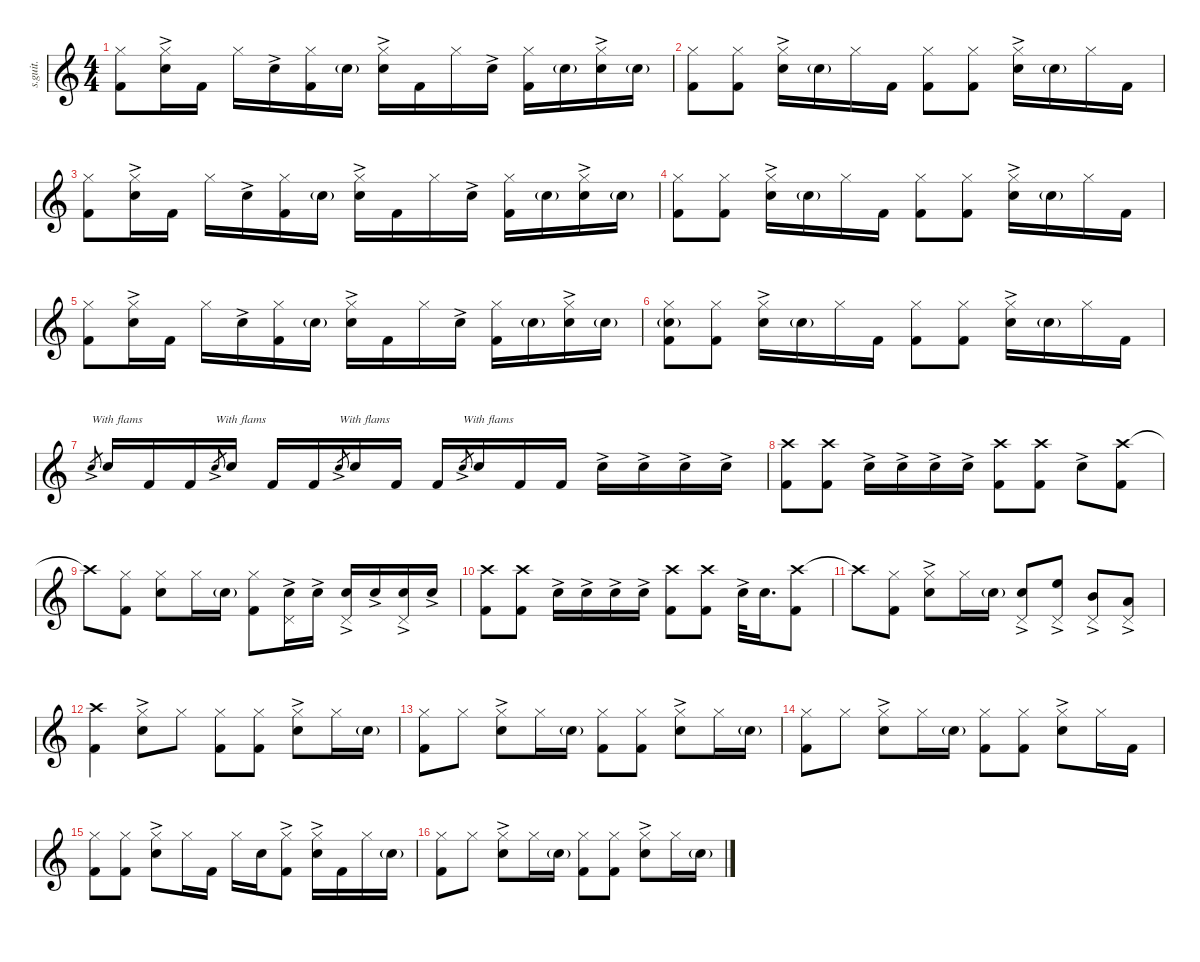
\defaultSystemsLayout 4
\hideDynamics
\bracketExtendMode nobrackets
\track ("John Bonham - Drums" "s.guit.") {instrument percussion}
\staff {score}
\articulation defaults
\ts (4 4)
\tempo (102 hide)
\clef g2
\ks c
("Hi-Hat (closed)" "Kick (hit) 2").8{lyrics (0 "") lyrics (1 "") lyrics (2 "") lyrics (3 "") lyrics (4 "") dy f} ("Hi-Hat (closed)" "Snare (hit) 2"{ac}).16{lyrics (0 "") lyrics (1 "") lyrics (2 "") lyrics (3 "") lyrics (4 "")} "Kick (hit) 2".16{lyrics (0 "") lyrics (1 "") lyrics (2 "") lyrics (3 "") lyrics (4 "")} "Hi-Hat (closed)".16{lyrics (0 "") lyrics (1 "") lyrics (2 "") lyrics (3 "") lyrics (4 "")} "Snare (hit) 2"{ac}.16{lyrics (0 "") lyrics (1 "") lyrics (2 "") lyrics (3 "") lyrics (4 "")} ("Hi-Hat (closed)" "Kick (hit) 2").16{lyrics (0 "") lyrics (1 "") lyrics (2 "") lyrics (3 "") lyrics (4 "")} "Snare (hit) 2"{g}.16{lyrics (0 "") lyrics (1 "") lyrics (2 "") lyrics (3 "") lyrics (4 "") dy mp} ("Hi-Hat (closed)" "Snare (hit) 2"{ac}).16{lyrics (0 "") lyrics (1 "") lyrics (2 "") lyrics (3 "") lyrics (4 "") dy f} "Kick (hit) 2".16{lyrics (0 "") lyrics (1 "") lyrics (2 "") lyrics (3 "") lyrics (4 "")} "Hi-Hat (closed)".16{lyrics (0 "") lyrics (1 "") lyrics (2 "") lyrics (3 "") lyrics (4 "")} "Snare (hit) 2"{ac}.16{lyrics (0 "") lyrics (1 "") lyrics (2 "") lyrics (3 "") lyrics (4 "")} ("Hi-Hat (closed)" "Kick (hit) 2").16{lyrics (0 "") lyrics (1 "") lyrics (2 "") lyrics (3 "") lyrics (4 "")} "Snare (hit) 2"{g}.16{lyrics (0 "") lyrics (1 "") lyrics (2 "") lyrics (3 "") lyrics (4 "") dy mp} ("Hi-Hat (closed)" "Snare (hit) 2"{ac}).16{lyrics (0 "") lyrics (1 "") lyrics (2 "") lyrics (3 "") lyrics (4 "") dy f} "Snare (hit) 2"{g}.16{lyrics (0 "") lyrics (1 "") lyrics (2 "") lyrics (3 "") lyrics (4 "") dy mp} |
("Hi-Hat (closed)" "Kick (hit) 2").8{lyrics (0 "") lyrics (1 "") lyrics (2 "") lyrics (3 "") lyrics (4 "") dy f} ("Hi-Hat (closed)" "Kick (hit) 2").8{lyrics (0 "") lyrics (1 "") lyrics (2 "") lyrics (3 "") lyrics (4 "")} ("Hi-Hat (closed)" "Snare (hit) 2"{ac}).16{lyrics (0 "") lyrics (1 "") lyrics (2 "") lyrics (3 "") lyrics (4 "")} "Snare (hit) 2"{g}.16{lyrics (0 "") lyrics (1 "") lyrics (2 "") lyrics (3 "") lyrics (4 "") dy p} "Hi-Hat (closed)".16{lyrics (0 "") lyrics (1 "") lyrics (2 "") lyrics (3 "") lyrics (4 "") dy f} "Kick (hit) 2".16{lyrics (0 "") lyrics (1 "") lyrics (2 "") lyrics (3 "") lyrics (4 "")} ("Hi-Hat (closed)" "Kick (hit) 2").8{lyrics (0 "") lyrics (1 "") lyrics (2 "") lyrics (3 "") lyrics (4 "")} ("Hi-Hat (closed)" "Kick (hit) 2").8{lyrics (0 "") lyrics (1 "") lyrics (2 "") lyrics (3 "") lyrics (4 "")} ("Hi-Hat (closed)" "Snare (hit) 2"{ac}).16{lyrics (0 "") lyrics (1 "") lyrics (2 "") lyrics (3 "") lyrics (4 "")} "Snare (hit) 2"{g}.16{lyrics (0 "") lyrics (1 "") lyrics (2 "") lyrics (3 "") lyrics (4 "") dy p} "Hi-Hat (closed)".16{lyrics (0 "") lyrics (1 "") lyrics (2 "") lyrics (3 "") lyrics (4 "") dy f} "Kick (hit) 2".16{lyrics (0 "") lyrics (1 "") lyrics (2 "") lyrics (3 "") lyrics (4 "")} |
("Hi-Hat (closed)" "Kick (hit) 2").8{lyrics (0 "") lyrics (1 "") lyrics (2 "") lyrics (3 "") lyrics (4 "")} ("Hi-Hat (closed)" "Snare (hit) 2"{ac}).16{lyrics (0 "") lyrics (1 "") lyrics (2 "") lyrics (3 "") lyrics (4 "")} "Kick (hit) 2".16{lyrics (0 "") lyrics (1 "") lyrics (2 "") lyrics (3 "") lyrics (4 "")} "Hi-Hat (closed)".16{lyrics (0 "") lyrics (1 "") lyrics (2 "") lyrics (3 "") lyrics (4 "")} "Snare (hit) 2"{ac}.16{lyrics (0 "") lyrics (1 "") lyrics (2 "") lyrics (3 "") lyrics (4 "")} ("Hi-Hat (closed)" "Kick (hit) 2").16{lyrics (0 "") lyrics (1 "") lyrics (2 "") lyrics (3 "") lyrics (4 "")} "Snare (hit) 2"{g}.16{lyrics (0 "") lyrics (1 "") lyrics (2 "") lyrics (3 "") lyrics (4 "") dy mp} ("Hi-Hat (closed)" "Snare (hit) 2"{ac}).16{lyrics (0 "") lyrics (1 "") lyrics (2 "") lyrics (3 "") lyrics (4 "") dy f} "Kick (hit) 2".16{lyrics (0 "") lyrics (1 "") lyrics (2 "") lyrics (3 "") lyrics (4 "")} "Hi-Hat (closed)".16{lyrics (0 "") lyrics (1 "") lyrics (2 "") lyrics (3 "") lyrics (4 "")} "Snare (hit) 2"{ac}.16{lyrics (0 "") lyrics (1 "") lyrics (2 "") lyrics (3 "") lyrics (4 "")} ("Hi-Hat (closed)" "Kick (hit) 2").16{lyrics (0 "") lyrics (1 "") lyrics (2 "") lyrics (3 "") lyrics (4 "")} "Snare (hit) 2"{g}.16{lyrics (0 "") lyrics (1 "") lyrics (2 "") lyrics (3 "") lyrics (4 "") dy mp} ("Hi-Hat (closed)" "Snare (hit) 2"{ac}).16{lyrics (0 "") lyrics (1 "") lyrics (2 "") lyrics (3 "") lyrics (4 "") dy f} "Snare (hit) 2"{g}.16{lyrics (0 "") lyrics (1 "") lyrics (2 "") lyrics (3 "") lyrics (4 "") dy mp} |
("Hi-Hat (closed)" "Kick (hit) 2").8{lyrics (0 "") lyrics (1 "") lyrics (2 "") lyrics (3 "") lyrics (4 "") dy f} ("Hi-Hat (closed)" "Kick (hit) 2").8{lyrics (0 "") lyrics (1 "") lyrics (2 "") lyrics (3 "") lyrics (4 "")} ("Hi-Hat (closed)" "Snare (hit) 2"{ac}).16{lyrics (0 "") lyrics (1 "") lyrics (2 "") lyrics (3 "") lyrics (4 "")} "Snare (hit) 2"{g}.16{lyrics (0 "") lyrics (1 "") lyrics (2 "") lyrics (3 "") lyrics (4 "") dy p} "Hi-Hat (closed)".16{lyrics (0 "") lyrics (1 "") lyrics (2 "") lyrics (3 "") lyrics (4 "") dy f} "Kick (hit) 2".16{lyrics (0 "") lyrics (1 "") lyrics (2 "") lyrics (3 "") lyrics (4 "")} ("Hi-Hat (closed)" "Kick (hit) 2").8{lyrics (0 "") lyrics (1 "") lyrics (2 "") lyrics (3 "") lyrics (4 "")} ("Hi-Hat (closed)" "Kick (hit) 2").8{lyrics (0 "") lyrics (1 "") lyrics (2 "") lyrics (3 "") lyrics (4 "")} ("Hi-Hat (closed)" "Snare (hit) 2"{ac}).16{lyrics (0 "") lyrics (1 "") lyrics (2 "") lyrics (3 "") lyrics (4 "")} "Snare (hit) 2"{g}.16{lyrics (0 "") lyrics (1 "") lyrics (2 "") lyrics (3 "") lyrics (4 "") dy p} "Hi-Hat (closed)".16{lyrics (0 "") lyrics (1 "") lyrics (2 "") lyrics (3 "") lyrics (4 "") dy f} "Kick (hit) 2".16{lyrics (0 "") lyrics (1 "") lyrics (2 "") lyrics (3 "") lyrics (4 "")} |
("Hi-Hat (closed)" "Kick (hit) 2").8{lyrics (0 "") lyrics (1 "") lyrics (2 "") lyrics (3 "") lyrics (4 "")} ("Hi-Hat (closed)" "Snare (hit) 2"{ac}).16{lyrics (0 "") lyrics (1 "") lyrics (2 "") lyrics (3 "") lyrics (4 "")} "Kick (hit) 2".16{lyrics (0 "") lyrics (1 "") lyrics (2 "") lyrics (3 "") lyrics (4 "")} "Hi-Hat (closed)".16{lyrics (0 "") lyrics (1 "") lyrics (2 "") lyrics (3 "") lyrics (4 "")} "Snare (hit) 2"{ac}.16{lyrics (0 "") lyrics (1 "") lyrics (2 "") lyrics (3 "") lyrics (4 "")} ("Hi-Hat (closed)" "Kick (hit) 2").16{lyrics (0 "") lyrics (1 "") lyrics (2 "") lyrics (3 "") lyrics (4 "")} "Snare (hit) 2"{g}.16{lyrics (0 "") lyrics (1 "") lyrics (2 "") lyrics (3 "") lyrics (4 "") dy mp} ("Hi-Hat (closed)" "Snare (hit) 2"{ac}).16{lyrics (0 "") lyrics (1 "") lyrics (2 "") lyrics (3 "") lyrics (4 "") dy f} "Kick (hit) 2".16{lyrics (0 "") lyrics (1 "") lyrics (2 "") lyrics (3 "") lyrics (4 "")} "Hi-Hat (closed)".16{lyrics (0 "") lyrics (1 "") lyrics (2 "") lyrics (3 "") lyrics (4 "")} "Snare (hit) 2"{ac}.16{lyrics (0 "") lyrics (1 "") lyrics (2 "") lyrics (3 "") lyrics (4 "")} ("Hi-Hat (closed)" "Kick (hit) 2").16{lyrics (0 "") lyrics (1 "") lyrics (2 "") lyrics (3 "") lyrics (4 "")} "Snare (hit) 2"{g}.16{lyrics (0 "") lyrics (1 "") lyrics (2 "") lyrics (3 "") lyrics (4 "") dy mp} ("Hi-Hat (closed)" "Snare (hit) 2"{ac}).16{lyrics (0 "") lyrics (1 "") lyrics (2 "") lyrics (3 "") lyrics (4 "") dy f} "Snare (hit) 2"{g}.16{lyrics (0 "") lyrics (1 "") lyrics (2 "") lyrics (3 "") lyrics (4 "") dy mp} |
("Hi-Hat (closed)" "Kick (hit) 2" "Snare (hit) 2"{g}).8{lyrics (0 "") lyrics (1 "") lyrics (2 "") lyrics (3 "") lyrics (4 "") dy f} ("Hi-Hat (closed)" "Kick (hit) 2").8{lyrics (0 "") lyrics (1 "") lyrics (2 "") lyrics (3 "") lyrics (4 "")} ("Hi-Hat (closed)" "Snare (hit) 2"{ac}).16{lyrics (0 "") lyrics (1 "") lyrics (2 "") lyrics (3 "") lyrics (4 "")} "Snare (hit) 2"{g}.16{lyrics (0 "") lyrics (1 "") lyrics (2 "") lyrics (3 "") lyrics (4 "") dy p} "Hi-Hat (closed)".16{lyrics (0 "") lyrics (1 "") lyrics (2 "") lyrics (3 "") lyrics (4 "") dy f} "Kick (hit) 2".16{lyrics (0 "") lyrics (1 "") lyrics (2 "") lyrics (3 "") lyrics (4 "")} ("Hi-Hat (closed)" "Kick (hit) 2").8{lyrics (0 "") lyrics (1 "") lyrics (2 "") lyrics (3 "") lyrics (4 "")} ("Hi-Hat (closed)" "Kick (hit) 2").8{lyrics (0 "") lyrics (1 "") lyrics (2 "") lyrics (3 "") lyrics (4 "")} ("Hi-Hat (closed)" "Snare (hit) 2"{ac}).16{lyrics (0 "") lyrics (1 "") lyrics (2 "") lyrics (3 "") lyrics (4 "")} "Snare (hit) 2"{g}.16{lyrics (0 "") lyrics (1 "") lyrics (2 "") lyrics (3 "") lyrics (4 "") dy p} "Hi-Hat (closed)".16{lyrics (0 "") lyrics (1 "") lyrics (2 "") lyrics (3 "") lyrics (4 "") dy f} "Kick (hit) 2".16{lyrics (0 "") lyrics (1 "") lyrics (2 "") lyrics (3 "") lyrics (4 "")} |
"Snare (hit) 2"{ac}.8{txt "With flams" lyrics (0 "") lyrics (1 "") lyrics (2 "") lyrics (3 "") lyrics (4 "") gr} "Snare (hit) 2".16{lyrics (0 "") lyrics (1 "") lyrics (2 "") lyrics (3 "") lyrics (4 "")} "Kick (hit) 2".16{lyrics (0 "") lyrics (1 "") lyrics (2 "") lyrics (3 "") lyrics (4 "")} "Kick (hit) 2".16{lyrics (0 "") lyrics (1 "") lyrics (2 "") lyrics (3 "") lyrics (4 "")} "Snare (hit) 2"{ac}.8{txt "With flams" lyrics (0 "") lyrics (1 "") lyrics (2 "") lyrics (3 "") lyrics (4 "") gr} "Snare (hit) 2".16{lyrics (0 "") lyrics (1 "") lyrics (2 "") lyrics (3 "") lyrics (4 "")} "Kick (hit) 2".16{lyrics (0 "") lyrics (1 "") lyrics (2 "") lyrics (3 "") lyrics (4 "")} "Kick (hit) 2".16{lyrics (0 "") lyrics (1 "") lyrics (2 "") lyrics (3 "") lyrics (4 "")} "Snare (hit) 2"{ac}.8{txt "With flams" lyrics (0 "") lyrics (1 "") lyrics (2 "") lyrics (3 "") lyrics (4 "") gr} "Snare (hit) 2".16{lyrics (0 "") lyrics (1 "") lyrics (2 "") lyrics (3 "") lyrics (4 "")} "Kick (hit) 2".16{lyrics (0 "") lyrics (1 "") lyrics (2 "") lyrics (3 "") lyrics (4 "")} "Kick (hit) 2".16{lyrics (0 "") lyrics (1 "") lyrics (2 "") lyrics (3 "") lyrics (4 "")} "Snare (hit) 2"{ac}.8{txt "With flams" lyrics (0 "") lyrics (1 "") lyrics (2 "") lyrics (3 "") lyrics (4 "") gr} "Snare (hit) 2".16{lyrics (0 "") lyrics (1 "") lyrics (2 "") lyrics (3 "") lyrics (4 "")} "Kick (hit) 2".16{lyrics (0 "") lyrics (1 "") lyrics (2 "") lyrics (3 "") lyrics (4 "")} "Kick (hit) 2".16{lyrics (0 "") lyrics (1 "") lyrics (2 "") lyrics (3 "") lyrics (4 "")} "Snare (hit) 2"{ac}.16{lyrics (0 "") lyrics (1 "") lyrics (2 "") lyrics (3 "") lyrics (4 "")} "Snare (hit) 2"{ac}.16{lyrics (0 "") lyrics (1 "") lyrics (2 "") lyrics (3 "") lyrics (4 "")} "Snare (hit) 2"{ac}.16{lyrics (0 "") lyrics (1 "") lyrics (2 "") lyrics (3 "") lyrics (4 "")} "Snare (hit) 2"{ac}.16{lyrics (0 "") lyrics (1 "") lyrics (2 "") lyrics (3 "") lyrics (4 "")} |
("Crash high (hit)" "Kick (hit) 2").8{lyrics (0 "") lyrics (1 "") lyrics (2 "") lyrics (3 "") lyrics (4 "")} ("Crash high (hit)" "Kick (hit) 2").8{lyrics (0 "") lyrics (1 "") lyrics (2 "") lyrics (3 "") lyrics (4 "")} "Snare (hit) 2"{ac}.16{lyrics (0 "") lyrics (1 "") lyrics (2 "") lyrics (3 "") lyrics (4 "")} "Snare (hit) 2"{ac}.16{lyrics (0 "") lyrics (1 "") lyrics (2 "") lyrics (3 "") lyrics (4 "")} "Snare (hit) 2"{ac}.16{lyrics (0 "") lyrics (1 "") lyrics (2 "") lyrics (3 "") lyrics (4 "")} "Snare (hit) 2"{ac}.16{lyrics (0 "") lyrics (1 "") lyrics (2 "") lyrics (3 "") lyrics (4 "")} ("Crash high (hit)" "Kick (hit) 2").8{lyrics (0 "") lyrics (1 "") lyrics (2 "") lyrics (3 "") lyrics (4 "")} ("Crash high (hit)" "Kick (hit) 2").8{lyrics (0 "") lyrics (1 "") lyrics (2 "") lyrics (3 "") lyrics (4 "")} "Snare (hit) 2"{ac}.8{lyrics (0 "") lyrics (1 "") lyrics (2 "") lyrics (3 "") lyrics (4 "")} ("Crash high (hit)" "Kick (hit) 2").8{lyrics (0 "") lyrics (1 "") lyrics (2 "") lyrics (3 "") lyrics (4 "")} |
"Crash high (hit)"{t}.8{lyrics (0 "") lyrics (1 "") lyrics (2 "") lyrics (3 "") lyrics (4 "")} ("Hi-Hat (closed)" "Kick (hit) 2").8{lyrics (0 "") lyrics (1 "") lyrics (2 "") lyrics (3 "") lyrics (4 "")} ("Hi-Hat (closed)" "Snare (hit) 2").8{lyrics (0 "") lyrics (1 "") lyrics (2 "") lyrics (3 "") lyrics (4 "")} "Hi-Hat (closed)".16{lyrics (0 "") lyrics (1 "") lyrics (2 "") lyrics (3 "") lyrics (4 "")} "Snare (hit) 2"{g}.16{lyrics (0 "") lyrics (1 "") lyrics (2 "") lyrics (3 "") lyrics (4 "") dy mp} ("Hi-Hat (closed)" "Kick (hit) 2").8{lyrics (0 "") lyrics (1 "") lyrics (2 "") lyrics (3 "") lyrics (4 "") dy f} ("Snare (hit) 2"{ac} "Pedal Hi-Hat (hit)"{ac}).16{lyrics (0 "") lyrics (1 "") lyrics (2 "") lyrics (3 "") lyrics (4 "")} "Snare (hit) 2"{ac}.16{lyrics (0 "") lyrics (1 "") lyrics (2 "") lyrics (3 "") lyrics (4 "")} ("Snare (hit) 2"{ac} "Pedal Hi-Hat (hit)"{ac}).16{lyrics (0 "") lyrics (1 "") lyrics (2 "") lyrics (3 "") lyrics (4 "")} "Snare (hit) 2"{ac}.16{lyrics (0 "") lyrics (1 "") lyrics (2 "") lyrics (3 "") lyrics (4 "")} ("Snare (hit) 2"{ac} "Pedal Hi-Hat (hit)"{ac}).16{lyrics (0 "") lyrics (1 "") lyrics (2 "") lyrics (3 "") lyrics (4 "")} "Snare (hit) 2"{ac}.16{lyrics (0 "") lyrics (1 "") lyrics (2 "") lyrics (3 "") lyrics (4 "")} |
("Crash high (hit)" "Kick (hit) 2").8{lyrics (0 "") lyrics (1 "") lyrics (2 "") lyrics (3 "") lyrics (4 "")} ("Crash high (hit)" "Kick (hit) 2").8{lyrics (0 "") lyrics (1 "") lyrics (2 "") lyrics (3 "") lyrics (4 "")} "Snare (hit) 2"{ac}.16{lyrics (0 "") lyrics (1 "") lyrics (2 "") lyrics (3 "") lyrics (4 "")} "Snare (hit) 2"{ac}.16{lyrics (0 "") lyrics (1 "") lyrics (2 "") lyrics (3 "") lyrics (4 "")} "Snare (hit) 2"{ac}.16{lyrics (0 "") lyrics (1 "") lyrics (2 "") lyrics (3 "") lyrics (4 "")} "Snare (hit) 2"{ac}.16{lyrics (0 "") lyrics (1 "") lyrics (2 "") lyrics (3 "") lyrics (4 "")} ("Crash high (hit)" "Kick (hit) 2").8{lyrics (0 "") lyrics (1 "") lyrics (2 "") lyrics (3 "") lyrics (4 "")} ("Crash high (hit)" "Kick (hit) 2").8{lyrics (0 "") lyrics (1 "") lyrics (2 "") lyrics (3 "") lyrics (4 "")} "Snare (hit) 2"{ac}.32{lyrics (0 "") lyrics (1 "") lyrics (2 "") lyrics (3 "") lyrics (4 "")} "Snare (hit) 2".16{d lyrics (0 "") lyrics (1 "") lyrics (2 "") lyrics (3 "") lyrics (4 "")} ("Crash high (hit)" "Kick (hit) 2").8{lyrics (0 "") lyrics (1 "") lyrics (2 "") lyrics (3 "") lyrics (4 "")} |
"Crash high (hit)"{t}.8{lyrics (0 "") lyrics (1 "") lyrics (2 "") lyrics (3 "") lyrics (4 "")} ("Hi-Hat (closed)" "Kick (hit) 2").8{lyrics (0 "") lyrics (1 "") lyrics (2 "") lyrics (3 "") lyrics (4 "")} ("Hi-Hat (closed)" "Snare (hit) 2"{ac}).8{lyrics (0 "") lyrics (1 "") lyrics (2 "") lyrics (3 "") lyrics (4 "")} "Hi-Hat (closed)".16{lyrics (0 "") lyrics (1 "") lyrics (2 "") lyrics (3 "") lyrics (4 "")} "Snare (hit) 2"{g}.16{lyrics (0 "") lyrics (1 "") lyrics (2 "") lyrics (3 "") lyrics (4 "") dy mp} ("Snare (hit) 2"{ac} "Pedal Hi-Hat (hit)").8{lyrics (0 "") lyrics (1 "") lyrics (2 "") lyrics (3 "") lyrics (4 "") dy ff} ("High Floor Tom (hit)"{ac} "Pedal Hi-Hat (hit)").8{lyrics (0 "") lyrics (1 "") lyrics (2 "") lyrics (3 "") lyrics (4 "")} ("Mid Tom (hit)"{ac} "Pedal Hi-Hat (hit)").8{lyrics (0 "") lyrics (1 "") lyrics (2 "") lyrics (3 "") lyrics (4 "")} ("Low Tom (hit)"{ac} "Pedal Hi-Hat (hit)").8{lyrics (0 "") lyrics (1 "") lyrics (2 "") lyrics (3 "") lyrics (4 "")} |
\tempo (96 hide)
("Crash high (hit)" "Kick (hit) 2").4{lyrics (0 "") lyrics (1 "") lyrics (2 "") lyrics (3 "") lyrics (4 "") dy f} ("Hi-Hat (closed)" "Snare (hit) 2"{ac}).8{lyrics (0 "") lyrics (1 "") lyrics (2 "") lyrics (3 "") lyrics (4 "")} "Hi-Hat (closed)".8{lyrics (0 "") lyrics (1 "") lyrics (2 "") lyrics (3 "") lyrics (4 "")} ("Hi-Hat (closed)" "Kick (hit) 2").8{lyrics (0 "") lyrics (1 "") lyrics (2 "") lyrics (3 "") lyrics (4 "")} ("Hi-Hat (closed)" "Kick (hit) 2").8{lyrics (0 "") lyrics (1 "") lyrics (2 "") lyrics (3 "") lyrics (4 "")} ("Hi-Hat (closed)" "Snare (hit) 2"{ac}).8{lyrics (0 "") lyrics (1 "") lyrics (2 "") lyrics (3 "") lyrics (4 "")} "Hi-Hat (closed)".16{lyrics (0 "") lyrics (1 "") lyrics (2 "") lyrics (3 "") lyrics (4 "")} "Snare (hit) 2"{g}.16{lyrics (0 "") lyrics (1 "") lyrics (2 "") lyrics (3 "") lyrics (4 "") dy mp} |
("Hi-Hat (closed)" "Kick (hit) 2").8{lyrics (0 "") lyrics (1 "") lyrics (2 "") lyrics (3 "") lyrics (4 "") dy f} "Hi-Hat (closed)".8{lyrics (0 "") lyrics (1 "") lyrics (2 "") lyrics (3 "") lyrics (4 "")} ("Hi-Hat (closed)" "Snare (hit) 2"{ac}).8{lyrics (0 "") lyrics (1 "") lyrics (2 "") lyrics (3 "") lyrics (4 "")} "Hi-Hat (closed)".16{lyrics (0 "") lyrics (1 "") lyrics (2 "") lyrics (3 "") lyrics (4 "")} "Snare (hit) 2"{g}.16{lyrics (0 "") lyrics (1 "") lyrics (2 "") lyrics (3 "") lyrics (4 "") dy mp} ("Hi-Hat (closed)" "Kick (hit) 2").8{lyrics (0 "") lyrics (1 "") lyrics (2 "") lyrics (3 "") lyrics (4 "") dy f} ("Hi-Hat (closed)" "Kick (hit) 2").8{lyrics (0 "") lyrics (1 "") lyrics (2 "") lyrics (3 "") lyrics (4 "")} ("Hi-Hat (closed)" "Snare (hit) 2"{ac}).8{lyrics (0 "") lyrics (1 "") lyrics (2 "") lyrics (3 "") lyrics (4 "")} "Hi-Hat (closed)".16{lyrics (0 "") lyrics (1 "") lyrics (2 "") lyrics (3 "") lyrics (4 "")} "Snare (hit) 2"{g}.16{lyrics (0 "") lyrics (1 "") lyrics (2 "") lyrics (3 "") lyrics (4 "") dy mp} |
("Hi-Hat (closed)" "Kick (hit) 2").8{lyrics (0 "") lyrics (1 "") lyrics (2 "") lyrics (3 "") lyrics (4 "") dy f} "Hi-Hat (closed)".8{lyrics (0 "") lyrics (1 "") lyrics (2 "") lyrics (3 "") lyrics (4 "")} ("Hi-Hat (closed)" "Snare (hit) 2"{ac}).8{lyrics (0 "") lyrics (1 "") lyrics (2 "") lyrics (3 "") lyrics (4 "")} "Hi-Hat (closed)".16{lyrics (0 "") lyrics (1 "") lyrics (2 "") lyrics (3 "") lyrics (4 "")} "Snare (hit) 2"{g}.16{lyrics (0 "") lyrics (1 "") lyrics (2 "") lyrics (3 "") lyrics (4 "") dy mp} ("Hi-Hat (closed)" "Kick (hit) 2").8{lyrics (0 "") lyrics (1 "") lyrics (2 "") lyrics (3 "") lyrics (4 "") dy f} ("Hi-Hat (closed)" "Kick (hit) 2").8{lyrics (0 "") lyrics (1 "") lyrics (2 "") lyrics (3 "") lyrics (4 "")} ("Hi-Hat (closed)" "Snare (hit) 2"{ac}).8{lyrics (0 "") lyrics (1 "") lyrics (2 "") lyrics (3 "") lyrics (4 "")} "Hi-Hat (closed)".16{lyrics (0 "") lyrics (1 "") lyrics (2 "") lyrics (3 "") lyrics (4 "")} "Kick (hit) 2".16{lyrics (0 "") lyrics (1 "") lyrics (2 "") lyrics (3 "") lyrics (4 "")} |
("Hi-Hat (closed)" "Kick (hit) 2").8{lyrics (0 "") lyrics (1 "") lyrics (2 "") lyrics (3 "") lyrics (4 "")} ("Hi-Hat (closed)" "Kick (hit) 2").8{lyrics (0 "") lyrics (1 "") lyrics (2 "") lyrics (3 "") lyrics (4 "")} ("Hi-Hat (closed)" "Snare (hit) 2"{ac}).8{lyrics (0 "") lyrics (1 "") lyrics (2 "") lyrics (3 "") lyrics (4 "")} "Hi-Hat (closed)".16{lyrics (0 "") lyrics (1 "") lyrics (2 "") lyrics (3 "") lyrics (4 "")} "Kick (hit) 2".16{lyrics (0 "") lyrics (1 "") lyrics (2 "") lyrics (3 "") lyrics (4 "")} "Hi-Hat (closed)".16{lyrics (0 "") lyrics (1 "") lyrics (2 "") lyrics (3 "") lyrics (4 "")} "Snare (hit) 2".16{lyrics (0 "") lyrics (1 "") lyrics (2 "") lyrics (3 "") lyrics (4 "")} ("Hi-Hat (closed)"{ac} "Kick (hit) 2").8{lyrics (0 "") lyrics (1 "") lyrics (2 "") lyrics (3 "") lyrics (4 "")} ("Hi-Hat (closed)" "Snare (hit) 2"{ac}).16{lyrics (0 "") lyrics (1 "") lyrics (2 "") lyrics (3 "") lyrics (4 "")} "Kick (hit) 2".16{lyrics (0 "") lyrics (1 "") lyrics (2 "") lyrics (3 "") lyrics (4 "")} "Hi-Hat (closed)".16{lyrics (0 "") lyrics (1 "") lyrics (2 "") lyrics (3 "") lyrics (4 "")} "Snare (hit) 2"{g}.16{lyrics (0 "") lyrics (1 "") lyrics (2 "") lyrics (3 "") lyrics (4 "") dy mp} |
("Hi-Hat (closed)" "Kick (hit) 2").8{lyrics (0 "") lyrics (1 "") lyrics (2 "") lyrics (3 "") lyrics (4 "") dy f} "Hi-Hat (closed)".8{lyrics (0 "") lyrics (1 "") lyrics (2 "") lyrics (3 "") lyrics (4 "")} ("Hi-Hat (closed)" "Snare (hit) 2"{ac}).8{lyrics (0 "") lyrics (1 "") lyrics (2 "") lyrics (3 "") lyrics (4 "")} "Hi-Hat (closed)".16{lyrics (0 "") lyrics (1 "") lyrics (2 "") lyrics (3 "") lyrics (4 "")} "Snare (hit) 2"{g}.16{lyrics (0 "") lyrics (1 "") lyrics (2 "") lyrics (3 "") lyrics (4 "") dy mp} ("Hi-Hat (closed)" "Kick (hit) 2").8{lyrics (0 "") lyrics (1 "") lyrics (2 "") lyrics (3 "") lyrics (4 "") dy f} ("Hi-Hat (closed)" "Kick (hit) 2").8{lyrics (0 "") lyrics (1 "") lyrics (2 "") lyrics (3 "") lyrics (4 "")} ("Hi-Hat (closed)" "Snare (hit) 2"{ac}).8{lyrics (0 "") lyrics (1 "") lyrics (2 "") lyrics (3 "") lyrics (4 "")} "Hi-Hat (closed)".16{lyrics (0 "") lyrics (1 "") lyrics (2 "") lyrics (3 "") lyrics (4 "")} "Snare (hit) 2"{g}.16{lyrics (0 "") lyrics (1 "") lyrics (2 "") lyrics (3 "") lyrics (4 "") dy mp}
